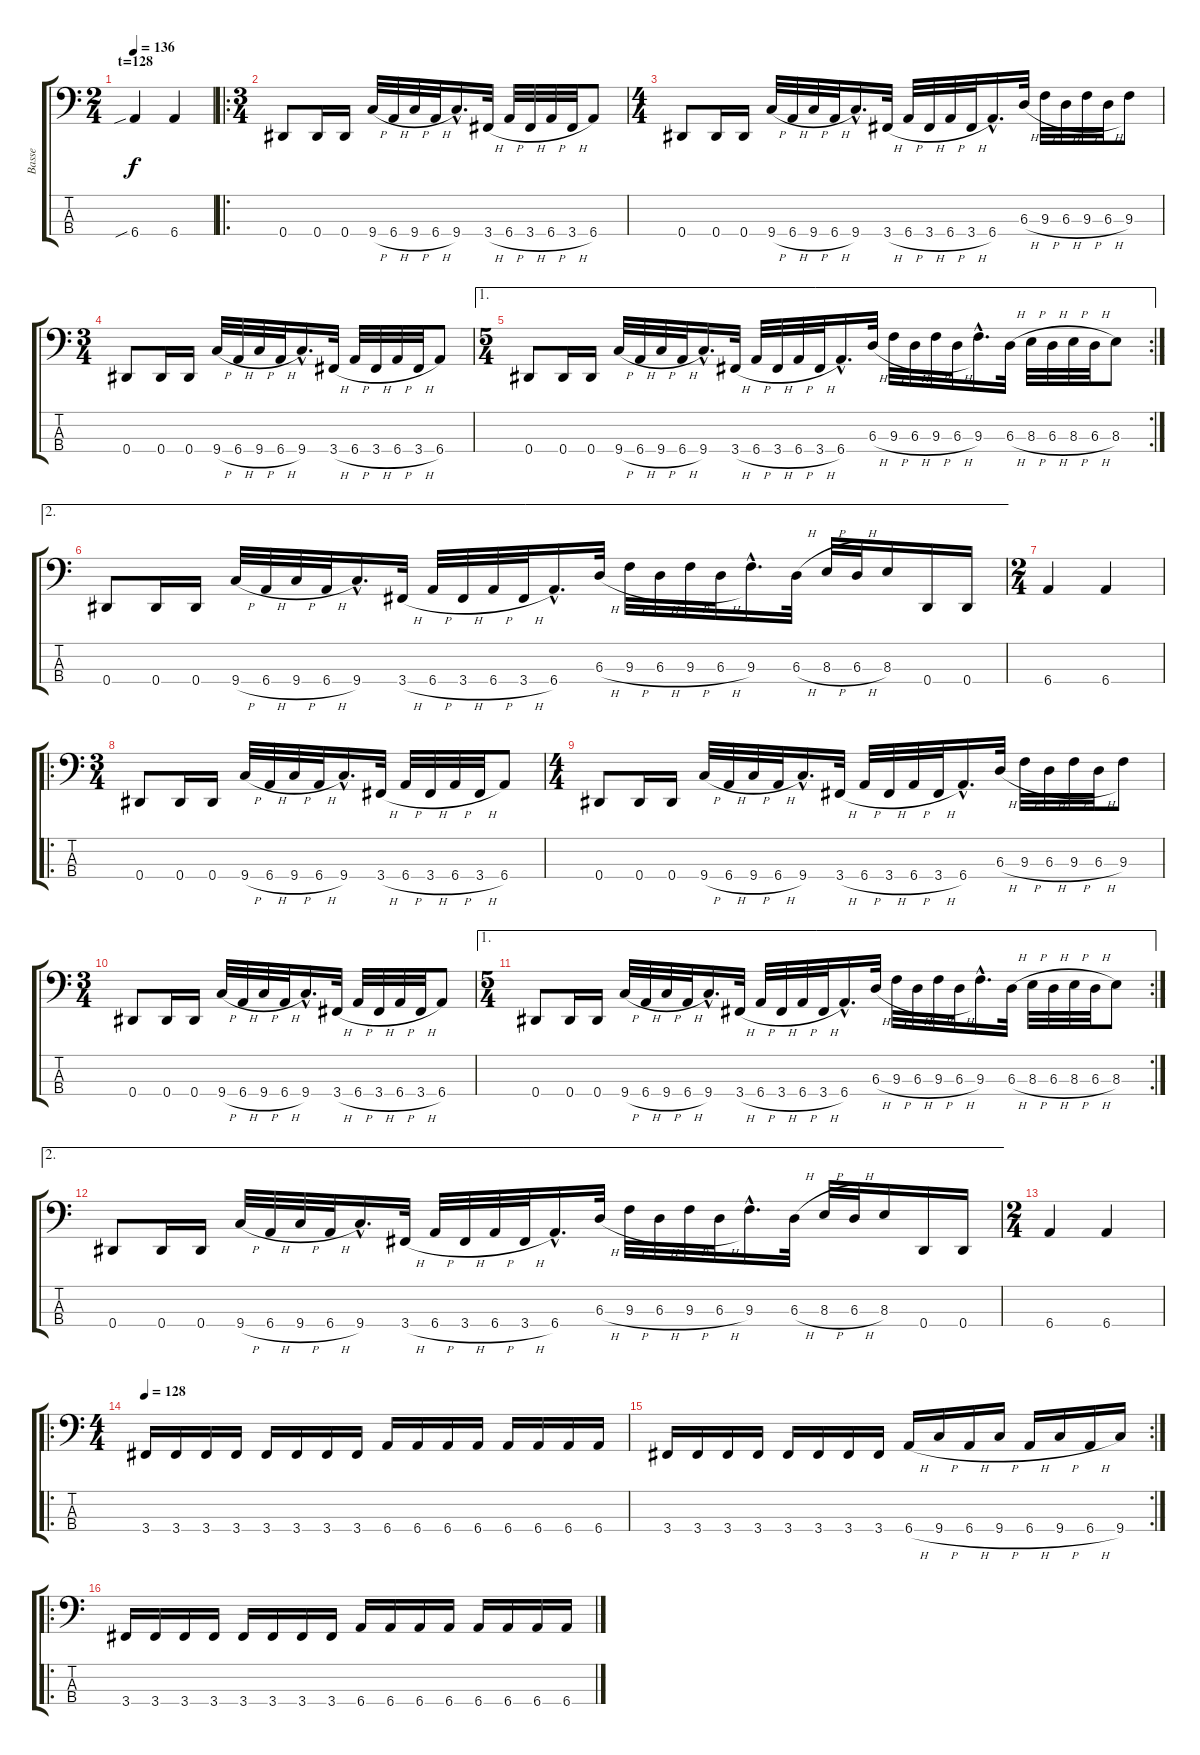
\track ("Basse" "Basse") {instrument electricbassfinger}
\staff {score tabs}
\tuning (Gb2 Db2 Ab1 Eb1) {hide}
\ts (2 4)
\section ("" "t=128")
\tempo 136
\clef f4
\ks c
6.4{sib}.4{dy f instrument electricbassfinger} 6.4.4 |
\ro
\ts (3 4)
0.4.8 0.4.16 0.4.16 9.4{h}.32 6.4{h}.32 9.4{h}.32 6.4{h}.32 9.4{hac}.16{d} 3.4{h}.32 6.4{h}.32 3.4{h}.32 6.4{h}.32 3.4{h}.32 6.4.8 |
\ts (4 4)
0.4.8 0.4.16 0.4.16 9.4{h}.32 6.4{h}.32 9.4{h}.32 6.4{h}.32 9.4{hac}.16{d} 3.4{h}.32 6.4{h}.32 3.4{h}.32 6.4{h}.32 3.4{h}.32 6.4{hac}.16{d} 6.3{h}.32 9.3{h}.32 6.3{h}.32 9.3{h}.32 6.3{h}.32 9.3.8 |
\ts (3 4)
0.4.8 0.4.16 0.4.16 9.4{h}.32 6.4{h}.32 9.4{h}.32 6.4{h}.32 9.4{hac}.16{d} 3.4{h}.32 6.4{h}.32 3.4{h}.32 6.4{h}.32 3.4{h}.32 6.4.8 |
\ae 1
\rc 2
\ts (5 4)
0.4.8 0.4.16 0.4.16 9.4{h}.32 6.4{h}.32 9.4{h}.32 6.4{h}.32 9.4{hac}.16{d} 3.4{h}.32 6.4{h}.32 3.4{h}.32 6.4{h}.32 3.4{h}.32 6.4{hac}.16{d} 6.3{h}.32 9.3{h}.32 6.3{h}.32 9.3{h}.32 6.3{h}.32 9.3{hac}.16{d} 6.3{h}.32 8.3{h}.32 6.3{h}.32 8.3{h}.32 6.3{h}.32 8.3.8 |
\ae 2
0.4.8 0.4.16 0.4.16 9.4{h}.32 6.4{h}.32 9.4{h}.32 6.4{h}.32 9.4{hac}.16{d} 3.4{h}.32 6.4{h}.32 3.4{h}.32 6.4{h}.32 3.4{h}.32 6.4{hac}.16{d} 6.3{h}.32 9.3{h}.32 6.3{h}.32 9.3{h}.32 6.3{h}.32 9.3{hac}.16{d} 6.3{h}.32 8.3{h}.32 6.3{h}.32 8.3.16 0.4.16 0.4.16 |
\ts (2 4)
6.4.4 6.4.4 |
\ro
\ts (3 4)
0.4.8 0.4.16 0.4.16 9.4{h}.32 6.4{h}.32 9.4{h}.32 6.4{h}.32 9.4{hac}.16{d} 3.4{h}.32 6.4{h}.32 3.4{h}.32 6.4{h}.32 3.4{h}.32 6.4.8 |
\ts (4 4)
0.4.8 0.4.16 0.4.16 9.4{h}.32 6.4{h}.32 9.4{h}.32 6.4{h}.32 9.4{hac}.16{d} 3.4{h}.32 6.4{h}.32 3.4{h}.32 6.4{h}.32 3.4{h}.32 6.4{hac}.16{d} 6.3{h}.32 9.3{h}.32 6.3{h}.32 9.3{h}.32 6.3{h}.32 9.3.8 |
\ts (3 4)
0.4.8 0.4.16 0.4.16 9.4{h}.32 6.4{h}.32 9.4{h}.32 6.4{h}.32 9.4{hac}.16{d} 3.4{h}.32 6.4{h}.32 3.4{h}.32 6.4{h}.32 3.4{h}.32 6.4.8 |
\ae 1
\rc 2
\ts (5 4)
0.4.8 0.4.16 0.4.16 9.4{h}.32 6.4{h}.32 9.4{h}.32 6.4{h}.32 9.4{hac}.16{d} 3.4{h}.32 6.4{h}.32 3.4{h}.32 6.4{h}.32 3.4{h}.32 6.4{hac}.16{d} 6.3{h}.32 9.3{h}.32 6.3{h}.32 9.3{h}.32 6.3{h}.32 9.3{hac}.16{d} 6.3{h}.32 8.3{h}.32 6.3{h}.32 8.3{h}.32 6.3{h}.32 8.3.8 |
\ae 2
0.4.8 0.4.16 0.4.16 9.4{h}.32 6.4{h}.32 9.4{h}.32 6.4{h}.32 9.4{hac}.16{d} 3.4{h}.32 6.4{h}.32 3.4{h}.32 6.4{h}.32 3.4{h}.32 6.4{hac}.16{d} 6.3{h}.32 9.3{h}.32 6.3{h}.32 9.3{h}.32 6.3{h}.32 9.3{hac}.16{d} 6.3{h}.32 8.3{h}.32 6.3{h}.32 8.3.16 0.4.16 0.4.16 |
\ts (2 4)
6.4.4 6.4.4 |
\ro
\ts (4 4)
\tempo 128
3.4.16 3.4.16 3.4.16 3.4.16 3.4.16 3.4.16 3.4.16 3.4.16 6.4.16 6.4.16 6.4.16 6.4.16 6.4.16 6.4.16 6.4.16 6.4.16 |
\rc 2
3.4.16 3.4.16 3.4.16 3.4.16 3.4.16 3.4.16 3.4.16 3.4.16 6.4{h}.16 9.4{h}.16 6.4{h}.16 9.4{h}.16 6.4{h}.16 9.4{h}.16 6.4{h}.16 9.4.16 |
\ro
3.4.16 3.4.16 3.4.16 3.4.16 3.4.16 3.4.16 3.4.16 3.4.16 6.4.16 6.4.16 6.4.16 6.4.16 6.4.16 6.4.16 6.4.16 6.4.16
